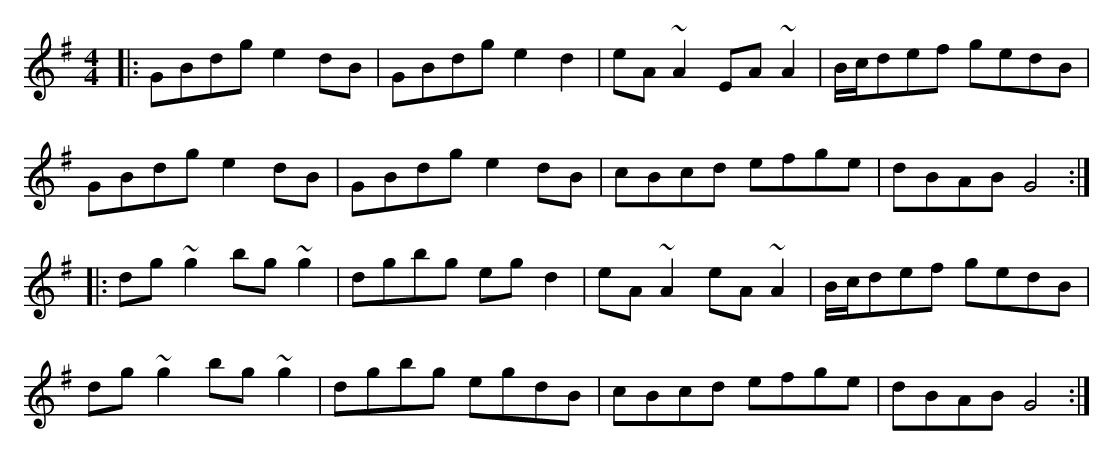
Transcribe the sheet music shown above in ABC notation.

X:1
M:4/4
K:G
|:GBdg e2dB|GBdg e2d2|eA~A2 EA~A2|B/c/def gedB|
GBdg e2dB|GBdg e2dB|cBcd efge|dBAB G4:|
|:dg~g2 bg~g2|dgbg egd2|eA~A2 eA~A2|B/c/def gedB|
dg~g2 bg~g2|dgbg egdB|cBcd efge|dBAB G4:|
